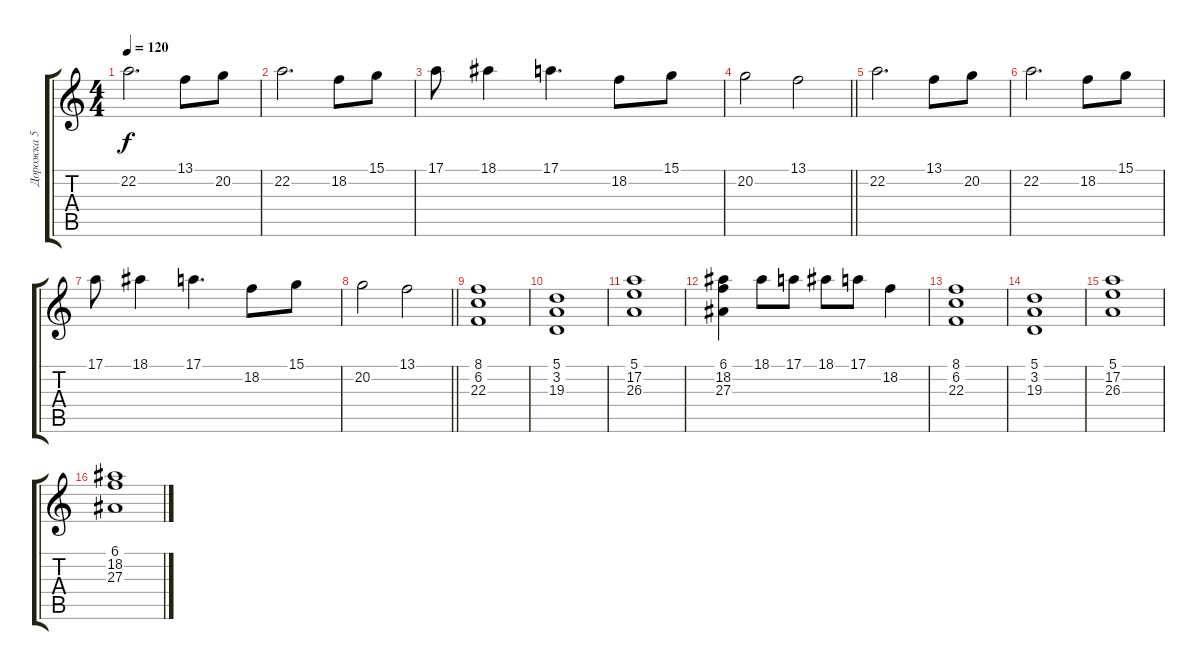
\track ("Дорожка 5" "Дорожка 5") {instrument fx8scifi}
\staff {score tabs}
\tuning (E4 B3 G3 D3 A2 E2) {hide}
\ts (4 4)
\tempo 120
\clef g2
\ks c
22.2.2{d dy f} 13.1.8 20.2.8 |
22.2.2{d} 18.2.8 15.1.8 |
17.1.8 18.1.4 17.1.4{d} 18.2.8 15.1.8 |
\barLineRight lightlight
20.2.2 13.1.2 |
22.2.2{d} 13.1.8 20.2.8 |
22.2.2{d} 18.2.8 15.1.8 |
17.1.8 18.1.4 17.1.4{d} 18.2.8 15.1.8 |
\barLineRight lightlight
20.2.2 13.1.2 |
(8.1 6.2 22.3).1 |
(5.1 3.2 19.3).1 |
(5.1 17.2 26.3).1 |
(6.1 18.2 27.3).4{volume 13} 18.1.8 17.1.8 18.1.8 17.1.8 18.2.4 |
(8.1 6.2 22.3).1{volume 8} |
(5.1 3.2 19.3).1 |
(5.1 17.2 26.3).1 |
(6.1 18.2 27.3).1
